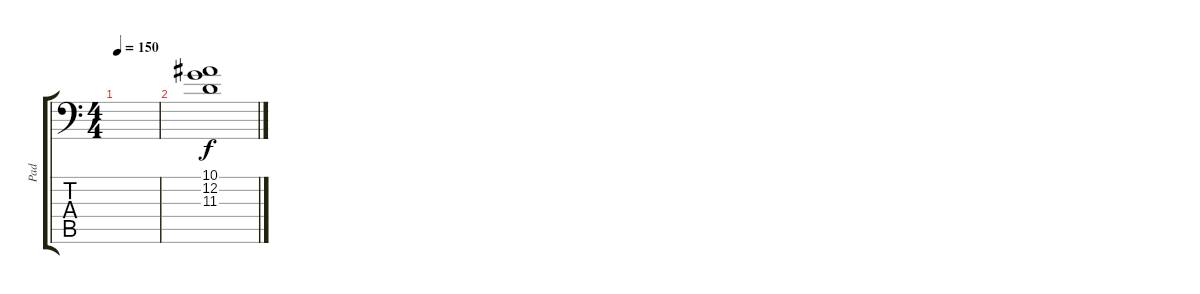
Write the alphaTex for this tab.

\track ("Pad" "Pad") {instrument pad1newage}
\staff {score tabs}
\tuning (C4 G3 Eb3 Bb2 F2 Bb1) {hide}
\ts (4 4)
\tempo 150
\clef f4
\ks c
|
(10.1 12.2 11.3).1
